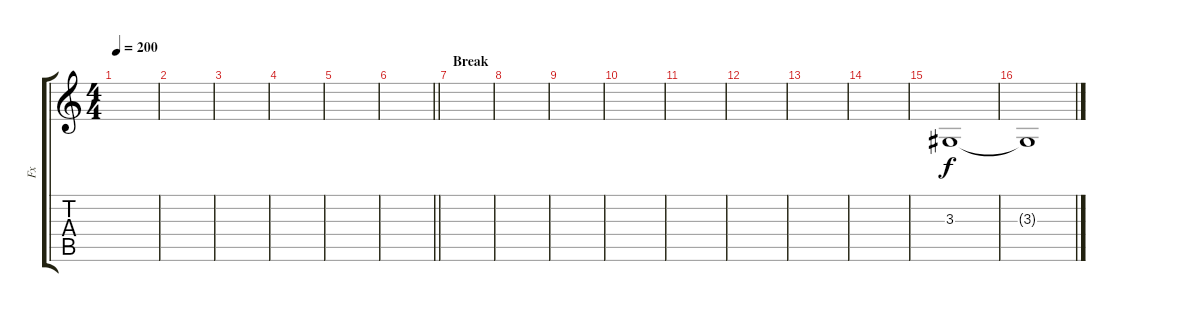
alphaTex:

\track ("Fx" "Fx") {instrument pad7halo}
\staff {score tabs}
\tuning (D4 A3 F3 C3 G2 C2) {hide}
\ts (4 4)
\tempo 200
\clef g2
\ks c
|
|
|
|
|
\barLineRight lightlight
|
\section ("" "Break")
|
|
|
|
|
|
|
|
3.3.1 |
3.3{t}.1
